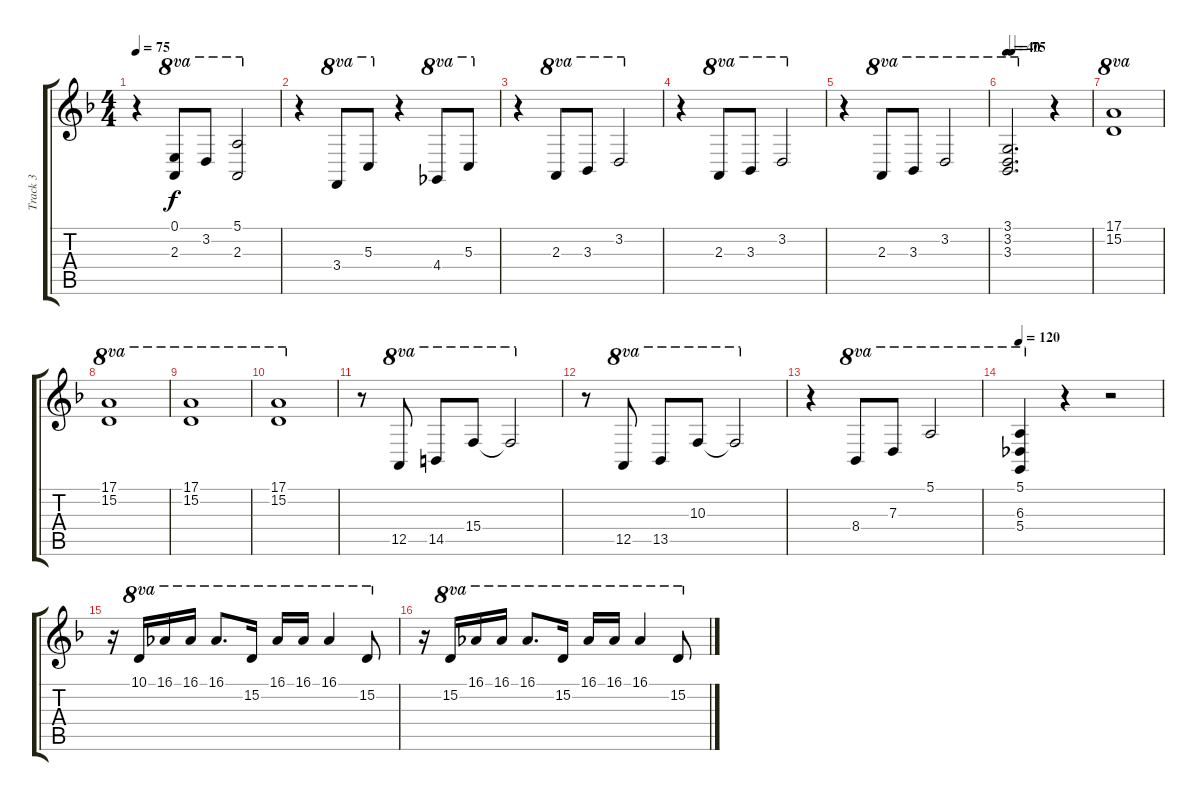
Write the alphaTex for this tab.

\track ("Track 3" "Track 3") {instrument brightacousticpiano}
\staff {score tabs}
\tuning (E4 B3 G3 D3 A2 B1) {hide}
\ts (4 4)
\tempo 75
\clef g2
\ks f
r.4{dy f} (0.1 2.3).8{ot 8va} 3.2.8{ot 8va} (5.1 2.3).2{ot 8va} |
r.4 3.4.8{ot 8va} 5.3.8{ot 8va} r.4 4.4.8{ot 8va} 5.3.8{ot 8va} |
r.4 2.3.8{ot 8va} 3.3.8{ot 8va} 3.2.2{ot 8va} |
r.4 2.3.8{ot 8va} 3.3.8{ot 8va} 3.2.2{ot 8va} |
r.4 2.3.8{ot 8va} 3.3.8{ot 8va} 3.2.2{ot 8va} |
\tempo 40
\tempo (75 0.0625)
(3.1 3.2 3.3).2{d ot 8va} r.4 |
(17.1 15.2).1{ot 8va} |
(17.1 15.2).1{ot 8va} |
(17.1 15.2).1{ot 8va} |
(17.1 15.2).1{ot 8va} |
r.8 12.5.8{ot 8va} 14.5.8{ot 8va} 15.4.8{ot 8va} 15.4{t}.2{ot 8va} |
r.8 12.5.8{ot 8va} 13.5.8{ot 8va} 10.3.8{ot 8va} 10.3{t}.2{ot 8va} |
r.4 8.4.8{ot 8va} 7.3.8{ot 8va} 5.1.2{ot 8va} |
\tempo 120
(5.1 6.3 5.4).4{ot 8va} r.4 r.2 |
r.16 10.1.16{ot 8va} 16.1.16{ot 8va} 16.1.16{ot 8va} 16.1.8{d ot 8va} 15.2.16{ot 8va} 16.1.16{ot 8va} 16.1.16{ot 8va} 16.1.4{ot 8va} 15.2.8{ot 8va} |
r.16 15.2.16{ot 8va} 16.1.16{ot 8va} 16.1.16{ot 8va} 16.1.8{d ot 8va} 15.2.16{ot 8va} 16.1.16{ot 8va} 16.1.16{ot 8va} 16.1.4{ot 8va} 15.2.8{ot 8va}
